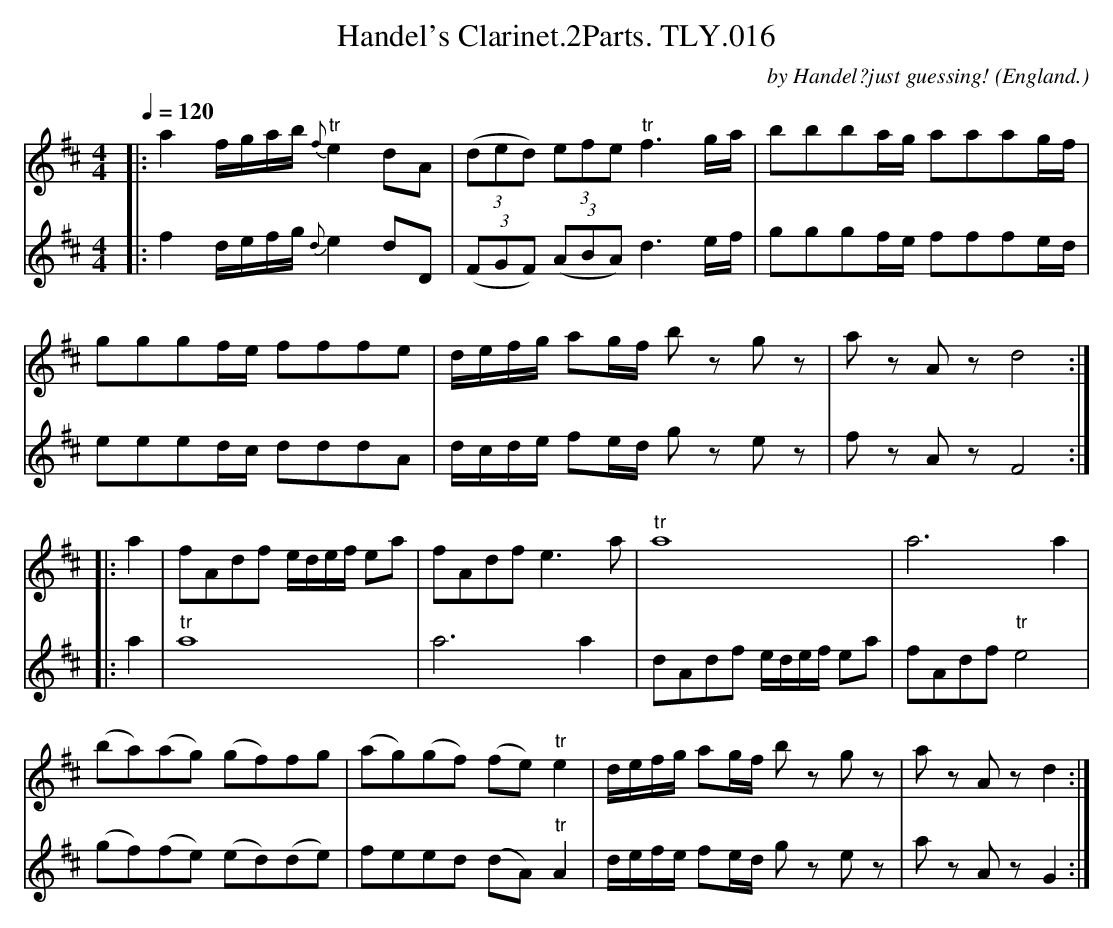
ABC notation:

X:1
T:Handel's Clarinet.2Parts. TLY.016
C:by Handel?just guessing!
L:1/8
M:4/4
O:England.
Q:1/4=120
K:D
[V:1]|:a2f/2g/2a/2b/2 {f}"tr"e2dA|((3ded) (3efe "tr"f3 g/2a/2|\
bbba/2g/2 aaag/2f/2|!
[V:2]|:f2d/2e/2f/2g/2 {d}e2dD|((3FGF) ((3ABA) d3 e/2f/2|gggf/2e/2 fffe/2d/2|!
[V:1]gggf/2e/2 fffe|d/2e/2f/2g/2 ag/2f/2 b z g z|a z A z d4:|!
[V:2]eeed/2c/2 dddA|d/2c/2d/2e/2 fe/2d/2 g z e z|fz AzF4:|!
[V:1]|:a2|fAdf e/2d/2e/2f/2 ea|fAdf e3 a|"tr"a8|a6 a2|!
[V:2]|:a2|"tr"a8|a6a2|dAdf e/2d/2e/2f/2 ea|fAdf "tr"e4|(gf)(fe) (ed)(de)|!
[V:1](ba)(ag) (gf)fg|(ag)(gf) (fe) "tr"e2|\
d/2e/2f/2g/2 ag/2f/2 b z g z| a z Az d2:|
[V:2]feed (dA) "tr"A2|d/2e/2f/2e/2 fe/2d/2 g ze z|az Az G2:|
